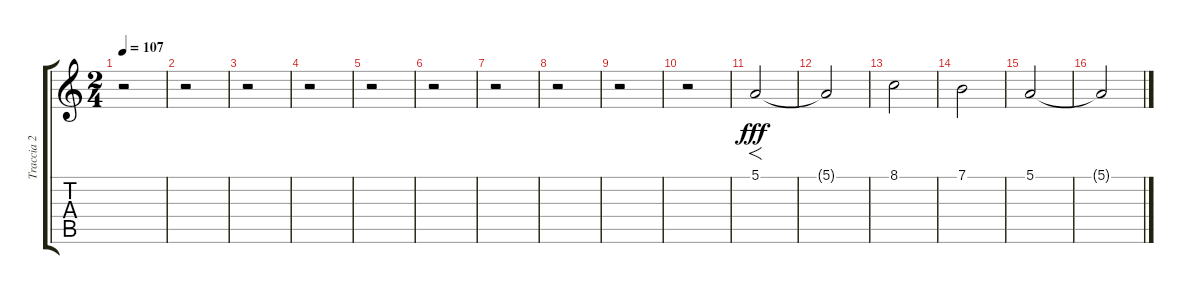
\track ("Traccia 2" "Traccia 2") {instrument trumpet}
\staff {score tabs}
\tuning (E4 B3 G3 D3 A2 E2) {hide}
\ts (2 4)
\tempo 107
\clef g2
\ks c
r.2{dy fff} |
r.2 |
r.2 |
r.2 |
r.2 |
r.2 |
r.2 |
r.2 |
r.2 |
r.2 |
5.1.2{f} |
5.1{t}.2 |
8.1.2 |
7.1.2 |
5.1.2 |
5.1{t}.2
